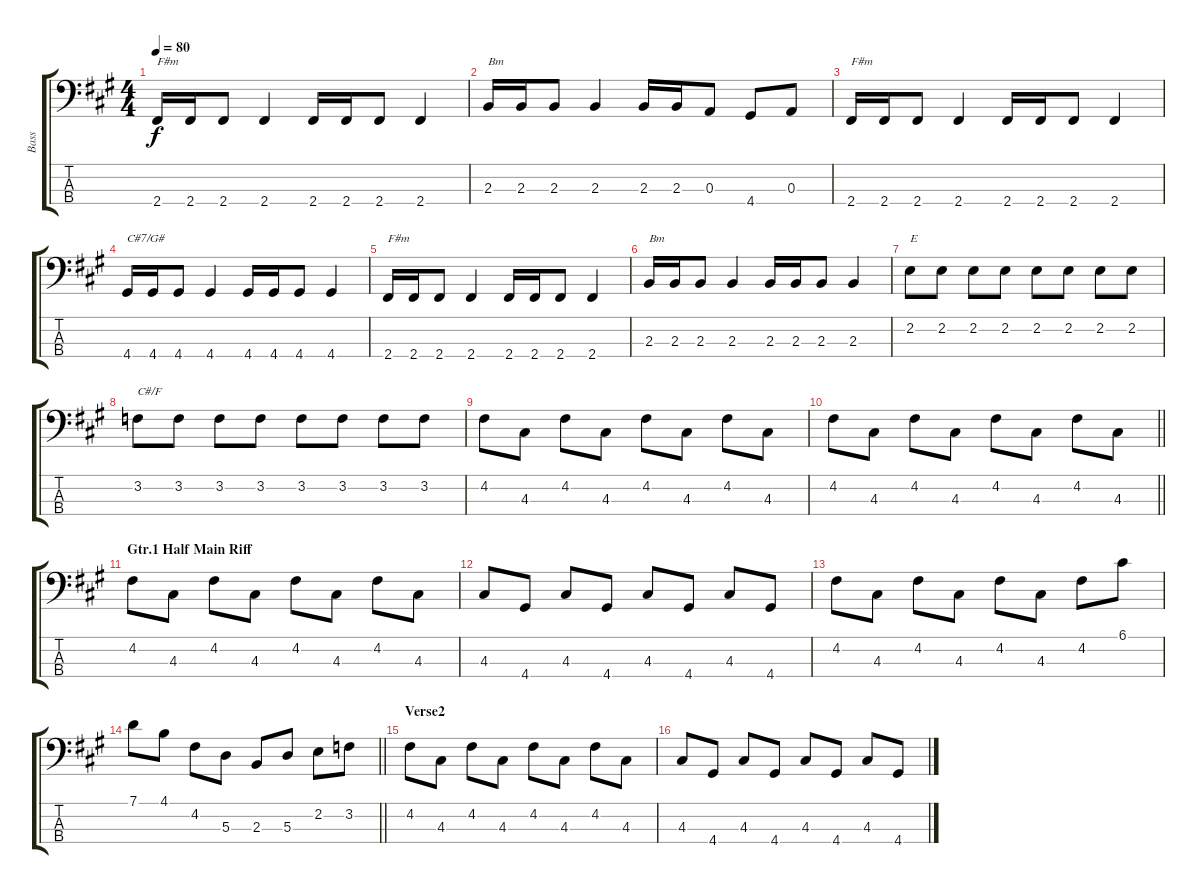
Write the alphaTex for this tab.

\track ("Bass" "Bass") {instrument electricbassfinger}
\staff {score tabs}
\tuning (G2 D2 A1 E1) {hide}
\ts (4 4)
\tempo 80
\clef f4
\ks f#minor
2.4.16{txt "F#m" dy f} 2.4.16 2.4.8 2.4.4 2.4.16 2.4.16 2.4.8 2.4.4 |
2.3.16{txt "Bm"} 2.3.16 2.3.8 2.3.4 2.3.16 2.3.16 0.3.8 4.4.8 0.3.8 |
2.4.16{txt "F#m"} 2.4.16 2.4.8 2.4.4 2.4.16 2.4.16 2.4.8 2.4.4 |
4.4.16{txt "C#7/G#"} 4.4.16 4.4.8 4.4.4 4.4.16 4.4.16 4.4.8 4.4.4 |
2.4.16{txt "F#m"} 2.4.16 2.4.8 2.4.4 2.4.16 2.4.16 2.4.8 2.4.4 |
2.3.16{txt "Bm"} 2.3.16 2.3.8 2.3.4 2.3.16 2.3.16 2.3.8 2.3.4 |
2.2.8{txt "E"} 2.2.8 2.2.8 2.2.8 2.2.8 2.2.8 2.2.8 2.2.8 |
3.2.8{txt "C#/F"} 3.2.8 3.2.8 3.2.8 3.2.8 3.2.8 3.2.8 3.2.8 |
4.2.8{volume 8} 4.3.8 4.2.8 4.3.8 4.2.8 4.3.8 4.2.8 4.3.8 |
\barLineRight lightlight
4.2.8 4.3.8 4.2.8 4.3.8 4.2.8 4.3.8 4.2.8 4.3.8 |
\section ("" "Gtr.1 Half Main Riff")
\ks a
4.2.8 4.3.8 4.2.8 4.3.8 4.2.8 4.3.8 4.2.8 4.3.8 |
\ks f#minor
4.3.8 4.4.8 4.3.8 4.4.8 4.3.8 4.4.8 4.3.8 4.4.8 |
4.2.8 4.3.8 4.2.8 4.3.8 4.2.8 4.3.8 4.2.8 6.1.8 |
\barLineRight lightlight
7.1.8 4.1.8 4.2.8 5.3.8 2.3.8 5.3.8 2.2.8 3.2.8 |
\section ("" "Verse2")
\ks a
4.2.8 4.3.8 4.2.8 4.3.8 4.2.8 4.3.8 4.2.8 4.3.8 |
\ks f#minor
4.3.8 4.4.8 4.3.8 4.4.8 4.3.8 4.4.8 4.3.8 4.4.8
